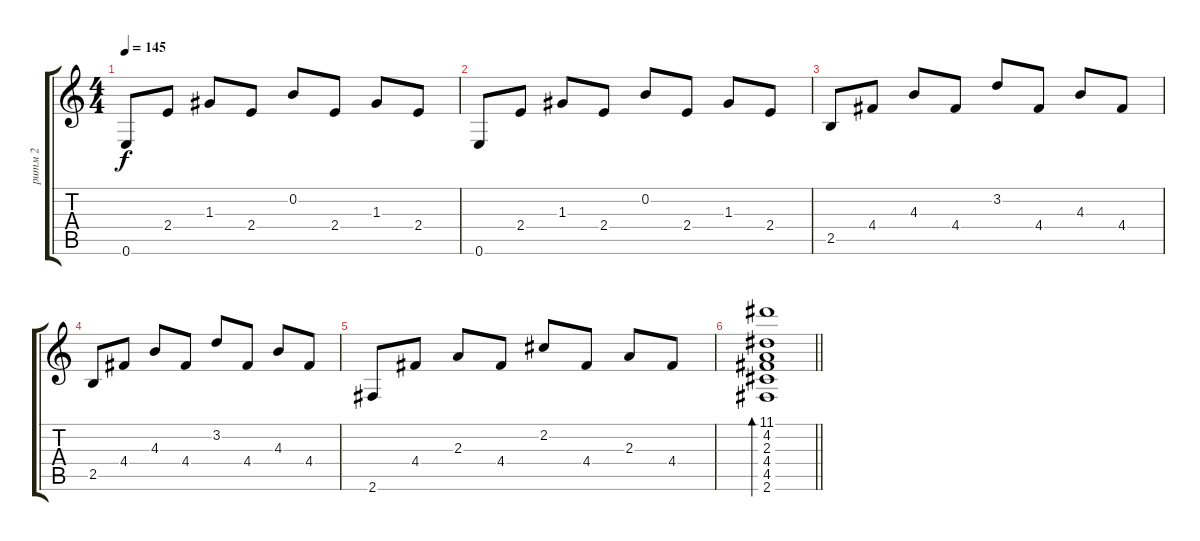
\track ("ритм 2" "ритм 2") {instrument acousticguitarsteel}
\staff {score tabs}
\tuning (E4 B3 G3 D3 A2 E2) {hide}
\ts (4 4)
\tempo 145
\clef g2
\ks c
0.6.8{dy f} 2.4.8 1.3.8 2.4.8 0.2.8 2.4.8 1.3.8 2.4.8 |
0.6.8 2.4.8 1.3.8 2.4.8 0.2.8 2.4.8 1.3.8 2.4.8 |
2.5.8 4.4.8 4.3.8 4.4.8 3.2.8 4.4.8 4.3.8 4.4.8 |
2.5.8 4.4.8 4.3.8 4.4.8 3.2.8 4.4.8 4.3.8 4.4.8 |
2.6.8 4.4.8 2.3.8 4.4.8 2.2.8 4.4.8 2.3.8 4.4.8 |
\barLineRight lightlight
(11.1 4.2 2.3 4.4 4.5 2.6).1{bd 240}
